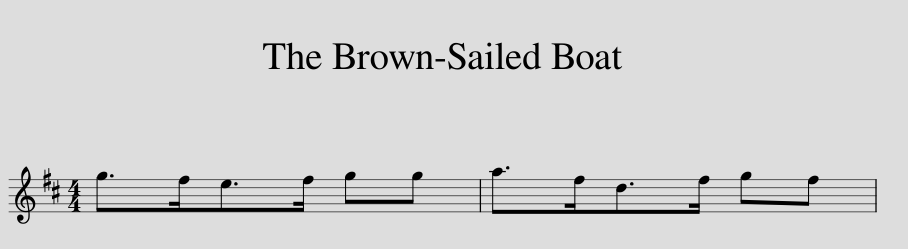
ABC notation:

X:1
L:1/8
M:4/4
I:linebreak $
K:D
V:1 treble
V:1
 g>fe>f gg | a>fd>f gf | %2
